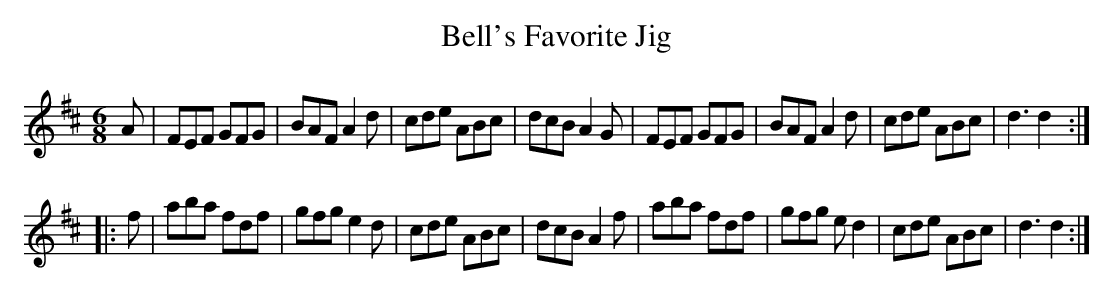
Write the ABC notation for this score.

X:1
T: Bell's Favorite Jig
M: 6/8
L: 1/8
K: D
A \
| FEF GFG | BAF A2d | cde ABc | dcB A2G \
| FEF GFG | BAF A2d | cde ABc | d3 d2 :|
|: f \
| aba fdf | gfg e2d | cde ABc | dcB A2f \
| aba fdf | gfg ed2 | cde ABc | d3 d2 :|
